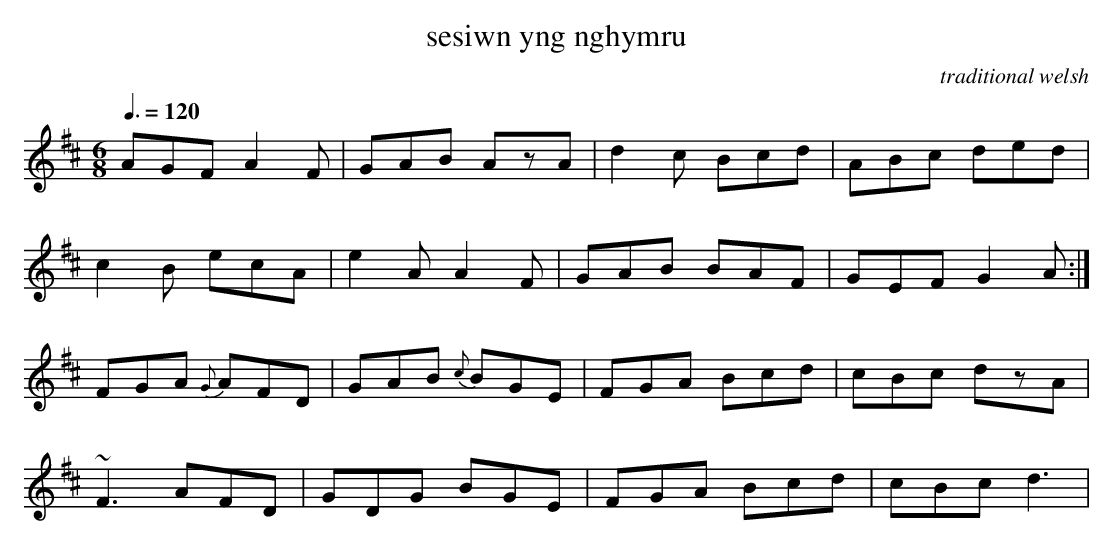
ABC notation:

X:1
T:sesiwn yng nghymru
O:traditional welsh
M:6/8
L:1/8
Q:3/8=120
K:D
AGF A2F|GAB AzA|d2c Bcd|ABc ded|
c2B ecA|e2A A2F|GAB BAF|GEF G2A:|
FGA {G}AFD|GAB {c}BGE|FGA Bcd|cBc dzA|
~F3 AFD|GDG BGE|FGA Bcd|cBc d3|
